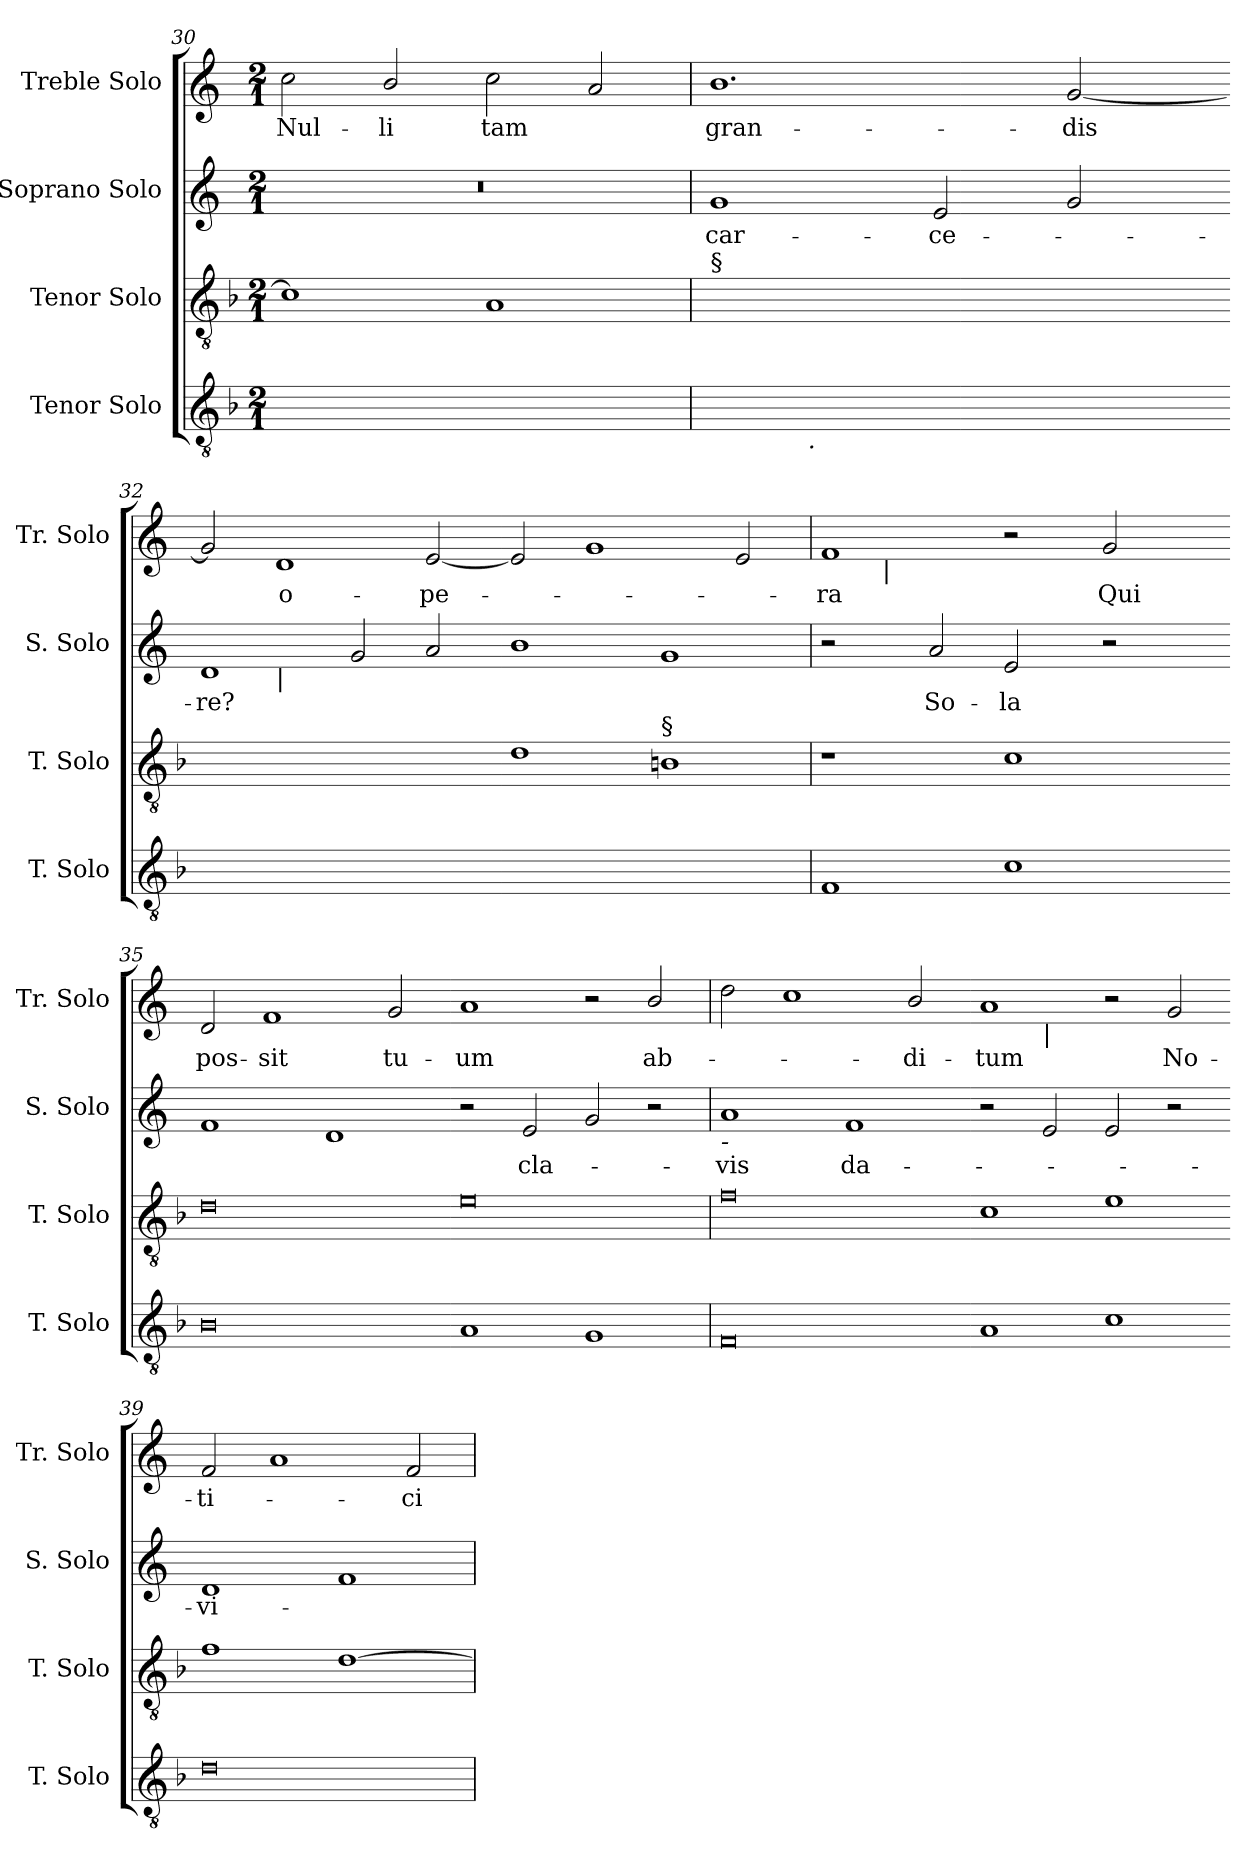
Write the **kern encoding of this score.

**kern	**kern	**kern	**text	**kern	**text
*part4	*part3	*part2	*part2	*part1	*part1
*staff4	*staff3	*staff2	*staff2	*staff1	*staff1
*I"Tenor Solo	*I"Tenor Solo	*I"Soprano Solo	*	*I"Treble Solo	*
*I'T. Solo	*I'T. Solo	*I'S. Solo	*	*I'Tr. Solo	*
*clefGv2	*clefGv2	*clefG2	*	*clefG2	*
*ITrd7c12	*ITrd7c12	*	*	*	*
*k[b-]	*k[b-]	*k[]	*	*k[]	*
*F:	*F:	*C:	*	*C:	*
*M2/1	*M2/1	*M2/1	*	*M2/1	*
=30	=30	=30	=30	=30	=30
!	!	!LO:N:vis=1	!	!	!
!	!	!	!	!	!LO:LY:b:color=#000000
0AAiyy]	1Ci]	0r	.	2cci\	Nul-
!	!	!	!	!	!LO:LY:b:color=#000000
.	.	.	.	2bi/	-li
!	!	!	!	!	!LO:LY:b:color=#000000
.	1AAi	.	.	2cci\	tam
.	.	.	.	2ai/	.
!!LO:LB:g=z
=31	=31	=31	=31	=31	=31
!	!	!	!LO:LY:b:color=#000000	!	!
!	!LO:TX:a:t=§	!	!	!	!
!	!	!	!	!	!LO:LY:b:color=#000000
*^	*	*	*	*	*
[<0GGiyy	4ryy	[<0BBniyy	1gi	car-	1.bi	gran-
.	32ryy	.	.	.	.	.
.	128..ryy	.	.	.	.	.
!	!LO:TX:b:i:t=.	!	!	!	!	!
.	1ryy	.	.	.	.	.
!	!	!	!	!LO:LY:b:color=#000000	!	!
.	.	.	2ei/	-ce-	.	.
.	2ryy	.	.	.	.	.
!	!	!	!	!	!	!LO:LY:b:color=#000000
.	.	.	2gi/	.	[<2gi/	-dis
.	8ryy	.	.	.	.	.
.	16ryy	.	.	.	.	.
.	64ryy	.	.	.	.	.
.	512ryy	.	.	.	.	.
*v	*v	*	*	*	*	*
=32-	=32-	=32-	=32-	=32-	=32-
*^	*	*	*	*	*
!	!	!	!	!LO:LY:b:color=#000000	!	!
*v	*v	*	*^	*	*	*
0GGiyy_<	0BBiyy]	1di	2ryy	-re?	2gi/]	.
!	!	!	!LO:TX:b:i:t=|	!	!	!
!	!	!	!	!	!	!LO:LY:b:color=#000000
.	.	.	1.ryy	.	1di	o-
.	.	2gi/	.	.	.	.
!	!	!	!	!	!	!LO:LY:b:color=#000000
.	.	2ai/	.	.	[<2ei/	-pe-
*	*	*v	*v	*	*	*
=33-	=33-	=33-	=33-	=33-	=33-
0GGiyy]	1Di	1bi	.	2ei/]	.
.	.	.	.	1gi	.
!	!LO:TX:a:t=§	!	!	!	!
.	1BBni	1gi	.	.	.
.	.	.	.	2ei/	.
=34	=34	=34	=34	=34	=34
!	!	!	!	!	!LO:LY:b:color=#000000
*	*	*	*	*^	*
1FFi	1r	2r	.	1fi	4ryy	-ra
.	.	.	.	.	64ryy	.
.	.	.	.	.	512ryy	.
!	!	!	!	!	!LO:TX:b:i:t=|	!
.	.	.	.	.	1ryy	.
!	!	!	!LO:LY:b:color=#000000	!	!	!
.	.	2ai/	So-	.	.	.
!	!	!	!LO:LY:b:color=#000000	!	!	!
1Ci	1Ci	2ei/	-la	2r	.	.
.	.	.	.	.	2ryy	.
!	!	!	!	!	!	!LO:LY:b:color=#000000
.	.	2r	.	2gi/	.	Qui
.	.	.	.	.	8ryy	.
.	.	.	.	.	16ryy	.
.	.	.	.	.	32ryy	.
.	.	.	.	.	128..ryy	.
*	*	*	*	*v	*v	*
=35-	=35-	=35-	=35-	=35-	=35-
*	*	*	*	*^	*
!	!	!	!	!	!	!LO:LY:b:color=#000000
*	*	*	*	*v	*v	*
0BB-i	0Di	1fi	.	2di/	pos-
!	!	!	!	!	!LO:LY:b:color=#000000
.	.	.	.	1fi	-sit
.	.	1di	.	.	.
!	!	!	!	!	!LO:LY:b:color=#000000
.	.	.	.	2gi/	tu-
=36-	=36-	=36-	=36-	=36-	=36-
!	!	!	!	!	!LO:LY:b:color=#000000
1AAi	0Ei	2r	.	1ai	-um
!	!	!	!LO:LY:b:color=#000000	!	!
.	.	2ei/	cla-	.	.
1GGi	.	2gi/	.	2r	.
!	!	!	!	!	!LO:LY:b:color=#000000
.	.	2r	.	2bi/	ab-
!!LO:LB:g=z
=37	=37	=37	=37	=37	=37
!	!	!LO:TX:b:i:t=-	!	!	!
!	!	!	!LO:LY:b:color=#000000	!	!
0FFi	0Fi	1ai	-vis	2ddi\	.
.	.	.	.	1cci	.
!	!	!	!LO:LY:b:color=#000000	!	!
.	.	1fi	da-	.	.
!	!	!	!	!	!LO:LY:b:color=#000000
.	.	.	.	2bi/	-di-
=38-	=38-	=38-	=38-	=38-	=38-
!	!	!	!	!	!LO:LY:b:color=#000000
*	*	*	*	*^	*
1AAi	1Ci	2r	.	1ai	2ryy	-tum
!	!	!	!	!	!LO:TX:b:i:t=|	!
.	.	2ei/	.	.	1.ryy	.
1Ci	1Ei	2ei/	.	2r	.	.
!	!	!	!	!	!	!LO:LY:b:color=#000000
.	.	2r	.	2gi/	.	No-
*	*	*	*	*v	*v	*
=39-	=39-	=39-	=39-	=39-	=39-
*	*	*	*	*^	*
!	!	!	!LO:LY:b:color=#000000	!	!	!
*	*	*	*	*v	*v	*
*	*	*	*	*^	*
!	!	!	!	!	!	!LO:LY:b:color=#000000
*	*	*	*	*v	*v	*
0Di	1Fi	1di	-vi-	2fi/	-ti-
.	.	.	.	1ai	.
.	[>1Di	1fi	.	.	.
!	!	!	!	!	!LO:LY:b:color=#000000
.	.	.	.	2fi/	-ci-
=	=	=	=	=	=
*-	*-	*-	*-	*-	*-
